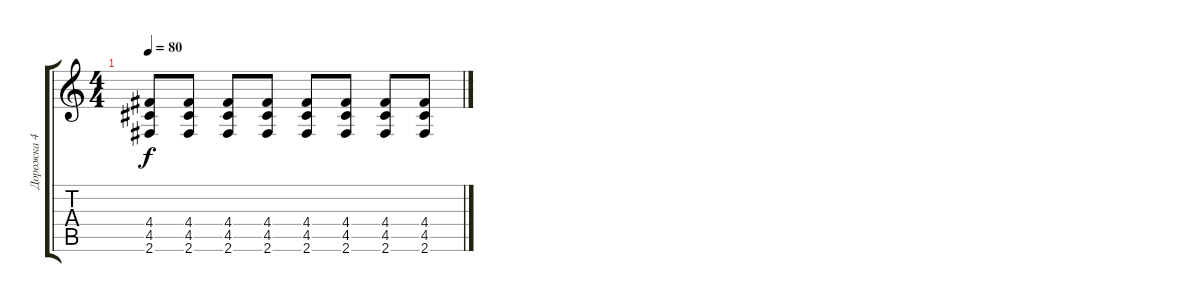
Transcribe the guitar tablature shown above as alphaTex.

\track ("Дорожка 4" "Дорожка 4") {instrument overdrivenguitar}
\staff {score tabs}
\tuning (E4 B3 G3 D3 A2 E2) {hide}
\ts (4 4)
\tempo 80
\clef g2
\ks c
(4.4 4.5 2.6).8{dy f} (4.4 4.5 2.6).8 (4.4 4.5 2.6).8 (4.4 4.5 2.6).8 (4.4 4.5 2.6).8 (4.4 4.5 2.6).8 (4.4 4.5 2.6).8 (4.4 4.5 2.6).8
